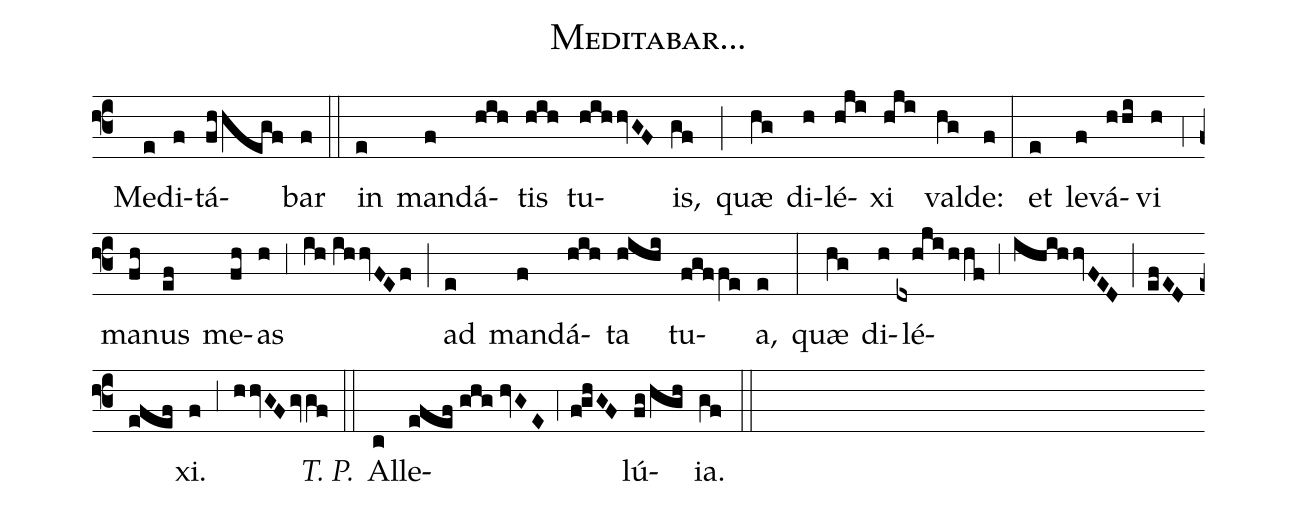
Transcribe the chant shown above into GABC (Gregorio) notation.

name:Meditabar...;
mode:II;
office-part:Offertoria;
%%
(f3) () Me(e)di(f)tá(fhhegf)bar(f) (::) in(e) man(f)dá(hih)tis(hih) tu(hihhvGF)is,(gf) (;) quæ(hg) di(h)lé(hji)xi(hji) val(hg)de:(f) (:) et(e) le(f)vá(hhi)vi(h) (;4) ma(fh)nus(ef) me(fh)as(h) (;3) (ih//ihhvFEf) (;) ad(e) man(f)dá(hih)ta(hihi) tu(fgffe)a,(e) (:) quæ(hg) di(h)lé(dxhji/hhf;3ihihhvFED;efED//efef)xi.(f) (;3) (hhvGF/gvgf) <i>T. P.</i>(::) Al(c)le(efef//ghg//hvGE;4f!ghGF)lú(fg/hgh)ia.(gf) (::)
